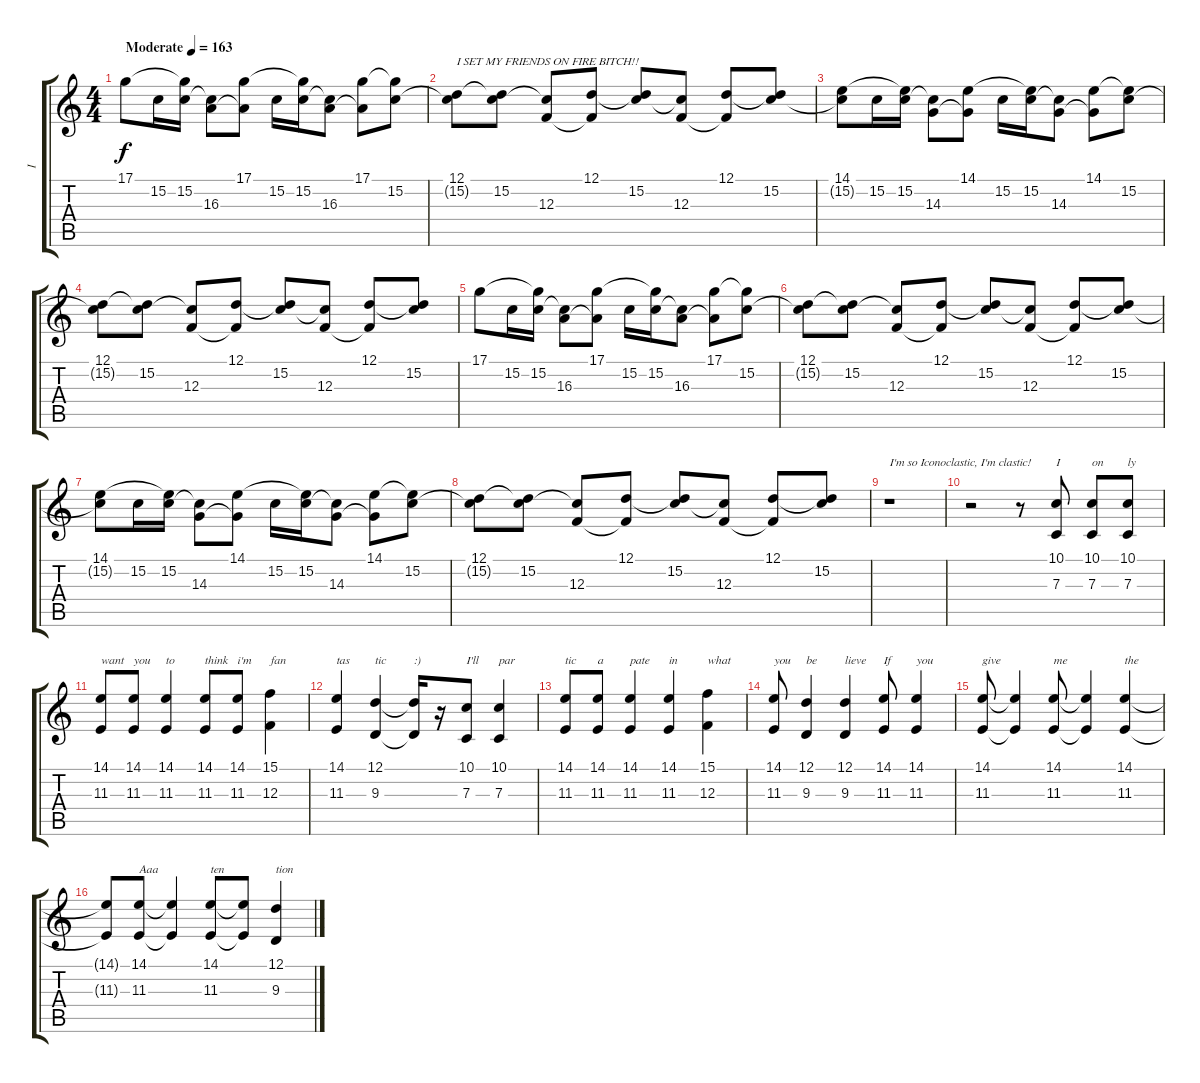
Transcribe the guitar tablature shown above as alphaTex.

\track ("I" "I") {instrument lead1square}
\staff {score tabs}
\tuning (D4 A3 F3 C3 G2 C2) {hide}
\ts (4 4)
\tempo (163 "Moderate")
\clef g2
\ks c
17.1.8{dy f instrument lead1square} 15.2.16 (17.1{t} 15.2).16 (15.2{t} 16.3).8 (17.1 16.3{t}).8 15.2.16 (17.1{t} 15.2).16 (15.2{t} 16.3).8 (17.1 16.3{t}).8 (17.1{t} 15.2).8 |
(12.1 15.2{t}).8{txt "I SET MY FRIENDS ON FIRE BITCH!!"} (12.1{t} 15.2).8 (15.2{t} 12.3).8 (12.1 12.3{t}).8 (12.1{t} 15.2).8 (15.2{t} 12.3).8 (12.1 12.3{t}).8 (12.1{t} 15.2).8 |
(14.1 15.2{t}).8 15.2.16 (14.1{t} 15.2).16 (15.2{t} 14.3).8 (14.1 14.3{t}).8 15.2.16 (14.1{t} 15.2).16 (15.2{t} 14.3).8 (14.1 14.3{t}).8 (14.1{t} 15.2).8 |
(12.1 15.2{t}).8 (12.1{t} 15.2).8 (15.2{t} 12.3).8 (12.1 12.3{t}).8 (12.1{t} 15.2).8 (15.2{t} 12.3).8 (12.1 12.3{t}).8 (12.1{t} 15.2).8 |
17.1.8 15.2.16 (17.1{t} 15.2).16 (15.2{t} 16.3).8 (17.1 16.3{t}).8 15.2.16 (17.1{t} 15.2).16 (15.2{t} 16.3).8 (17.1 16.3{t}).8 (17.1{t} 15.2).8 |
(12.1 15.2{t}).8 (12.1{t} 15.2).8 (15.2{t} 12.3).8 (12.1 12.3{t}).8 (12.1{t} 15.2).8 (15.2{t} 12.3).8 (12.1 12.3{t}).8 (12.1{t} 15.2).8 |
(14.1 15.2{t}).8 15.2.16 (14.1{t} 15.2).16 (15.2{t} 14.3).8 (14.1 14.3{t}).8 15.2.16 (14.1{t} 15.2).16 (15.2{t} 14.3).8 (14.1 14.3{t}).8 (14.1{t} 15.2).8 |
(12.1 15.2{t}).8 (12.1{t} 15.2).8 (15.2{t} 12.3).8 (12.1 12.3{t}).8 (12.1{t} 15.2).8 (15.2{t} 12.3).8 (12.1 12.3{t}).8 (12.1{t} 15.2).8 |
r.1{txt "I'm so Iconoclastic, I'm clastic!" volume 14} |
r.2 r.8 (10.1 7.3).8{txt "I"} (10.1 7.3).8{txt "on"} (10.1 7.3).8{txt "ly"} |
(14.1 11.3).8{txt "want"} (14.1 11.3).8{txt "you"} (14.1 11.3).4{txt "to"} (14.1 11.3).8{txt "think"} (14.1 11.3).8{txt "i'm"} (15.1 12.3).4{txt "fan"} |
(14.1 11.3).4{txt "tas"} (12.1 9.3).4{txt "tic"} (12.1{t} 9.3{t}).16{txt ":)"} r.16 (10.1 7.3).8{txt "I'll"} (10.1 7.3).4{txt "par"} |
(14.1 11.3).8{txt "tic"} (14.1 11.3).8{txt "a"} (14.1 11.3).4{txt "pate"} (14.1 11.3).4{txt "in"} (15.1 12.3).4{txt "what"} |
(14.1 11.3).8{txt "you"} (12.1 9.3).4{txt "be"} (12.1 9.3).4{txt "lieve"} (14.1 11.3).8{txt "If"} (14.1 11.3).4{txt "you"} |
(14.1 11.3).8{txt "give"} (14.1{t} 11.3{t}).4 (14.1 11.3).8{txt "me"} (14.1{t} 11.3{t}).4 (14.1 11.3).4{txt "the"} |
(14.1{t} 11.3{t}).8 (14.1 11.3).8{txt "Aaa"} (14.1{t} 11.3{t}).4 (14.1 11.3).8{txt "ten"} (14.1{t} 11.3{t}).8 (12.1 9.3).4{txt "tion"}
